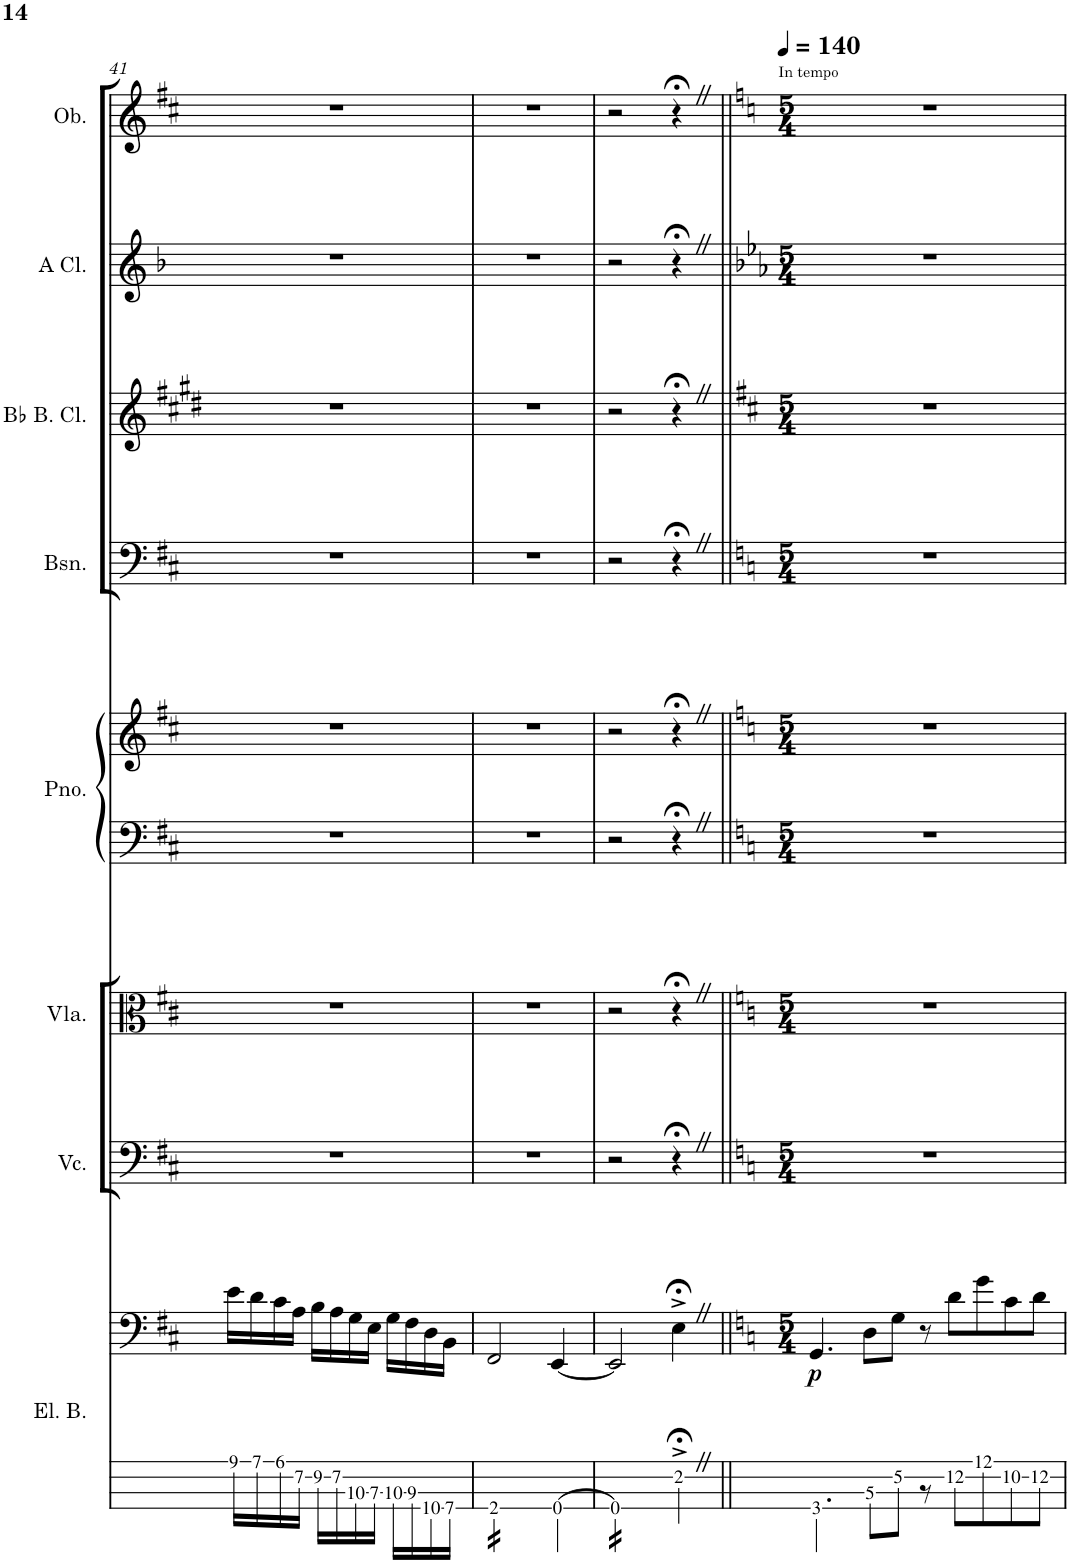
**kern	**kern	**dynam	**kern	**kern	**kern	**kern	**kern	**kern	**kern	**kern
*part8	*part8	*part8	*part7	*part6	*part5	*part5	*part4	*part3	*part2	*part1
*staff10	*staff9	*staff9/10	*staff8	*staff7	*staff6	*staff5	*staff4	*staff3	*staff2	*staff1
*I"Electric Bass	*	*	*I"Violoncello	*I"Viola	*I"Piano	*	*I"Bassoon	*I"Bb Bass Clarinet	*I"A Clarinet	*I"Oboe
*I'El. B.	*	*	*I'Vc.	*I'Vla.	*I'Pno.	*	*I'Bsn.	*I'Bb B. Cl.	*I'A Cl.	*I'Ob.
!!LO:PB:g=z
*	*clefF4	*	*clefF4	*clefC3	*clefF4	*clefG2	*clefF4	*clefG2	*clefG2	*clefG2
*Trd7c12	*Trd7c12	*	*	*	*	*	*	*Trd8c14	*Trd2c3	*
*k[f#c#]	*k[f#c#]	*	*k[f#c#]	*k[f#c#]	*k[f#c#]	*k[f#c#]	*k[f#c#]	*k[f#c#g#d#]	*k[b-]	*k[f#c#]
*M3/4	*M3/4	*	*M3/4	*M3/4	*M3/4	*M3/4	*M3/4	*M3/4	*M3/4	*M3/4
=41	=41	=41	=41	=41	=41	=41	=41	=41	=41	=41
16e\LL	16e\LL	.	2.r	2.r	2.r	2.r	2.r	2.r	2.r	2.r
16d\	16d\	.	.	.	.	.	.	.	.	.
16c#\	16c#\	.	.	.	.	.	.	.	.	.
16A\JJ	16A\JJ	.	.	.	.	.	.	.	.	.
16B\LL	16B\LL	.	.	.	.	.	.	.	.	.
16A\	16A\	.	.	.	.	.	.	.	.	.
16G\	16G\	.	.	.	.	.	.	.	.	.
16E\JJ	16E\JJ	.	.	.	.	.	.	.	.	.
16G\LL	16G\LL	.	.	.	.	.	.	.	.	.
16F#\	16F#\	.	.	.	.	.	.	.	.	.
16D\	16D\	.	.	.	.	.	.	.	.	.
16BB\JJ	16BB\JJ	.	.	.	.	.	.	.	.	.
=42	=42	=42	=42	=42	=42	=42	=42	=42	=42	=42
2FF#\	2FF#/	.	2.r	2.r	2.r	2.r	2.r	2.r	2.r	2.r
[4EE\	[4EE/	.	.	.	.	.	.	.	.	.
=43	=43	=43	=43	=43	=43	=43	=43	=43	=43	=43
2EE\]	2EE/]	.	2r	2r	2r	2r	2r	2r	2r	2r
4E;<^Z\	4E;<^Z\	.	4r;<	4r;<	4r;<	4r;<	4r;<	4r;<	4r;<	4r;<
=44||	=44||	=44||	=44||	=44||	=44||	=44||	=44||	=44||	=44||	=44||
*k[]	*k[]	*	*k[]	*k[]	*k[]	*k[]	*k[]	*k[f#c#]	*k[b-e-a-]	*k[]
*M5/4	*M5/4	*	*M5/4	*M5/4	*M5/4	*M5/4	*M5/4	*M5/4	*M5/4	*M5/4
*	*	*	*	*	*	*	*	*	*	*MM140
!	!	!	!	!	!	!	!	!	!	!LO:TX:a:t=In tempo
!	!	!LO:DY:b	!	!	!	!	!	!	!	!
4.GG\	4.GG/	p	4%5r	4%5r	4%5r	4%5r	4%5r	4%5r	4%5r	4%5r
8D\L	8D\L	.	.	.	.	.	.	.	.	.
8G\J	8G\J	.	.	.	.	.	.	.	.	.
8r	8r	.	.	.	.	.	.	.	.	.
8d\L	8d\L	.	.	.	.	.	.	.	.	.
8g\	8g\	.	.	.	.	.	.	.	.	.
8c\	8c\	.	.	.	.	.	.	.	.	.
8d\J	8d\J	.	.	.	.	.	.	.	.	.
=	=	=	=	=	=	=	=	=	=	=
*-	*-	*-	*-	*-	*-	*-	*-	*-	*-	*-
